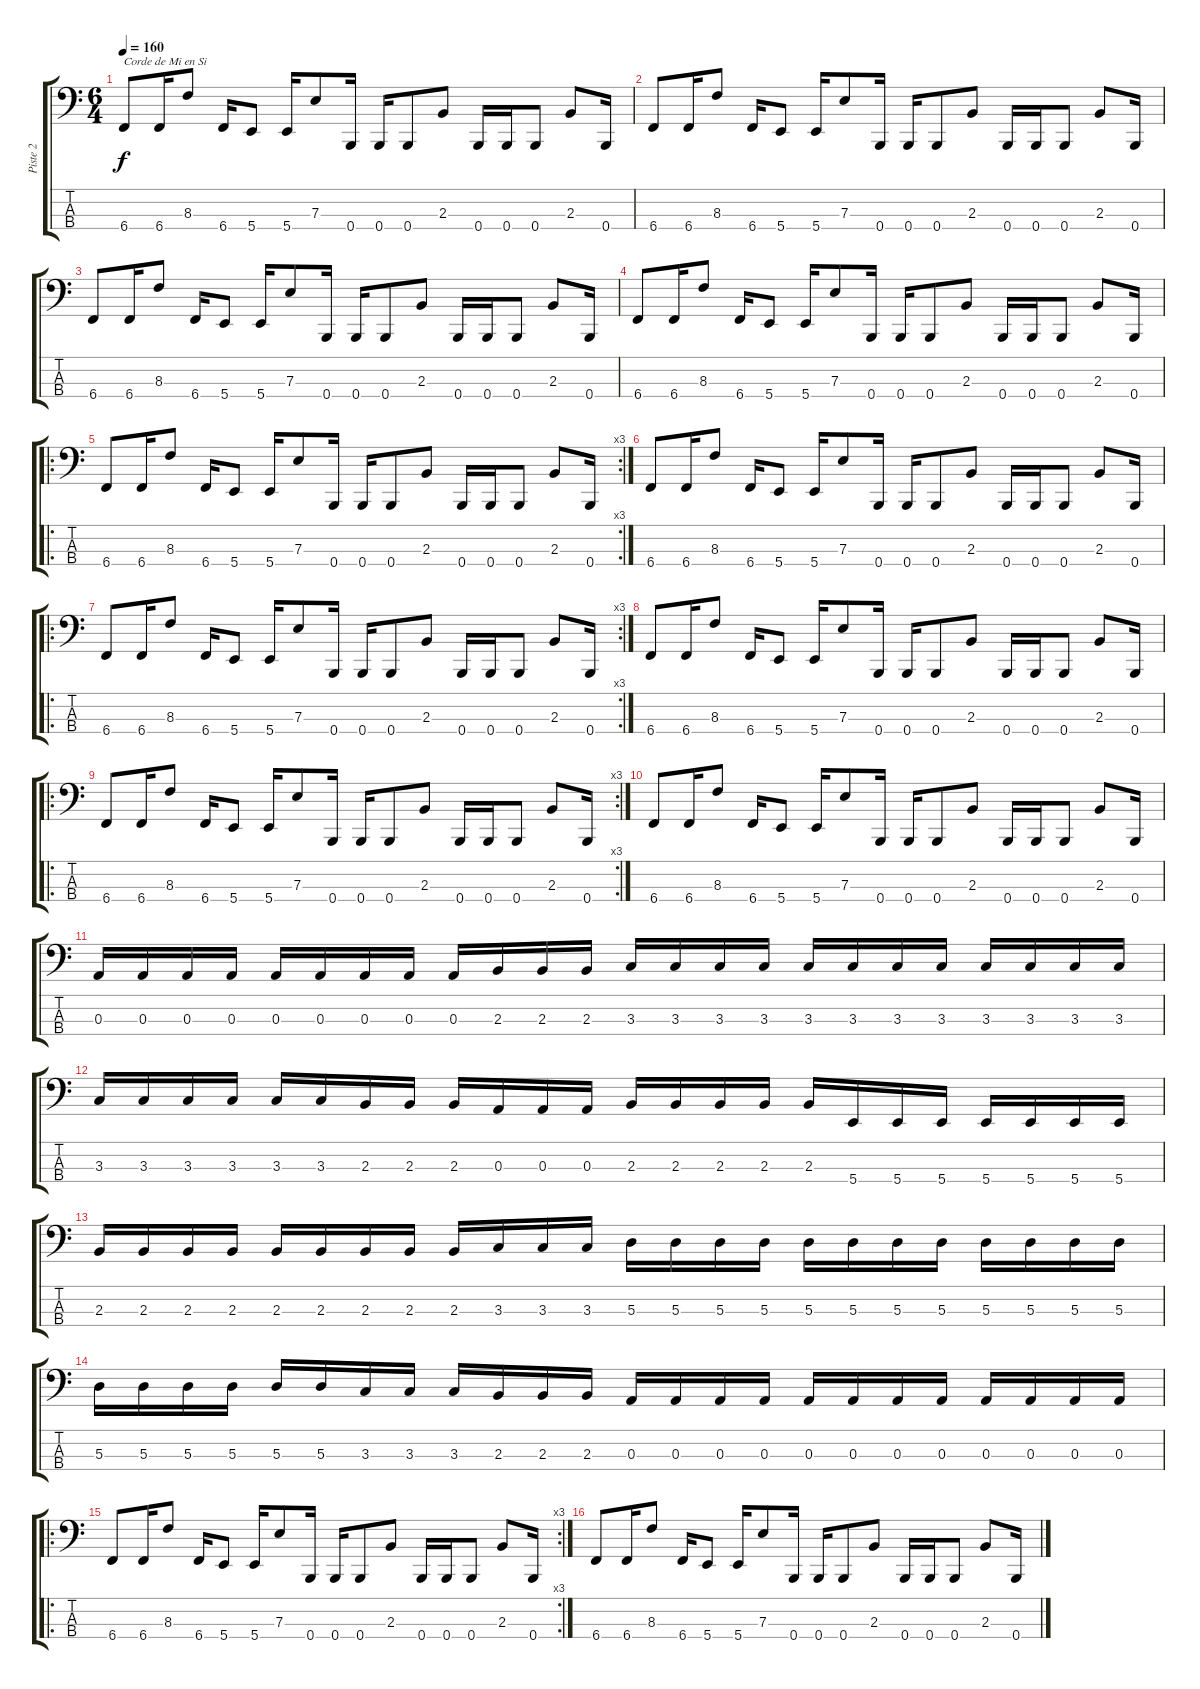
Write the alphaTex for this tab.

\track ("Piste 2" "Piste 2") {instrument electricbasspick}
\staff {score tabs}
\tuning (G2 D2 A1 B0) {hide}
\ts (6 4)
\tempo 160
\clef f4
\ks c
6.4.8{txt "Corde de Mi en Si" dy f instrument electricbasspick} 6.4.16 8.3.8 6.4.16 5.4.8 5.4.16 7.3.8 0.4.16 0.4.16 0.4.8 2.3.8 0.4.16 0.4.16 0.4.8 2.3.8 0.4.16 |
6.4.8 6.4.16 8.3.8 6.4.16 5.4.8 5.4.16 7.3.8 0.4.16 0.4.16 0.4.8 2.3.8 0.4.16 0.4.16 0.4.8 2.3.8 0.4.16 |
6.4.8 6.4.16 8.3.8 6.4.16 5.4.8 5.4.16 7.3.8 0.4.16 0.4.16 0.4.8 2.3.8 0.4.16 0.4.16 0.4.8 2.3.8 0.4.16 |
6.4.8 6.4.16 8.3.8 6.4.16 5.4.8 5.4.16 7.3.8 0.4.16 0.4.16 0.4.8 2.3.8 0.4.16 0.4.16 0.4.8 2.3.8 0.4.16 |
\ro
\rc 3
6.4.8 6.4.16 8.3.8 6.4.16 5.4.8 5.4.16 7.3.8 0.4.16 0.4.16 0.4.8 2.3.8 0.4.16 0.4.16 0.4.8 2.3.8 0.4.16 |
6.4.8 6.4.16 8.3.8 6.4.16 5.4.8 5.4.16 7.3.8 0.4.16 0.4.16 0.4.8 2.3.8 0.4.16 0.4.16 0.4.8 2.3.8 0.4.16 |
\ro
\rc 3
6.4.8 6.4.16 8.3.8 6.4.16 5.4.8 5.4.16 7.3.8 0.4.16 0.4.16 0.4.8 2.3.8 0.4.16 0.4.16 0.4.8 2.3.8 0.4.16 |
6.4.8 6.4.16 8.3.8 6.4.16 5.4.8 5.4.16 7.3.8 0.4.16 0.4.16 0.4.8 2.3.8 0.4.16 0.4.16 0.4.8 2.3.8 0.4.16 |
\ro
\rc 3
6.4.8 6.4.16 8.3.8 6.4.16 5.4.8 5.4.16 7.3.8 0.4.16 0.4.16 0.4.8 2.3.8 0.4.16 0.4.16 0.4.8 2.3.8 0.4.16 |
6.4.8 6.4.16 8.3.8 6.4.16 5.4.8 5.4.16 7.3.8 0.4.16 0.4.16 0.4.8 2.3.8 0.4.16 0.4.16 0.4.8 2.3.8 0.4.16 |
0.3.16 0.3.16 0.3.16 0.3.16 0.3.16 0.3.16 0.3.16 0.3.16 0.3.16 2.3.16 2.3.16 2.3.16 3.3.16 3.3.16 3.3.16 3.3.16 3.3.16 3.3.16 3.3.16 3.3.16 3.3.16 3.3.16 3.3.16 3.3.16 |
3.3.16 3.3.16 3.3.16 3.3.16 3.3.16 3.3.16 2.3.16 2.3.16 2.3.16 0.3.16 0.3.16 0.3.16 2.3.16 2.3.16 2.3.16 2.3.16 2.3.16 5.4.16 5.4.16 5.4.16 5.4.16 5.4.16 5.4.16 5.4.16 |
2.3.16 2.3.16 2.3.16 2.3.16 2.3.16 2.3.16 2.3.16 2.3.16 2.3.16 3.3.16 3.3.16 3.3.16 5.3.16 5.3.16 5.3.16 5.3.16 5.3.16 5.3.16 5.3.16 5.3.16 5.3.16 5.3.16 5.3.16 5.3.16 |
5.3.16 5.3.16 5.3.16 5.3.16 5.3.16 5.3.16 3.3.16 3.3.16 3.3.16 2.3.16 2.3.16 2.3.16 0.3.16 0.3.16 0.3.16 0.3.16 0.3.16 0.3.16 0.3.16 0.3.16 0.3.16 0.3.16 0.3.16 0.3.16 |
\ro
\rc 3
6.4.8 6.4.16 8.3.8 6.4.16 5.4.8 5.4.16 7.3.8 0.4.16 0.4.16 0.4.8 2.3.8 0.4.16 0.4.16 0.4.8 2.3.8 0.4.16 |
6.4.8 6.4.16 8.3.8 6.4.16 5.4.8 5.4.16 7.3.8 0.4.16 0.4.16 0.4.8 2.3.8 0.4.16 0.4.16 0.4.8 2.3.8 0.4.16
